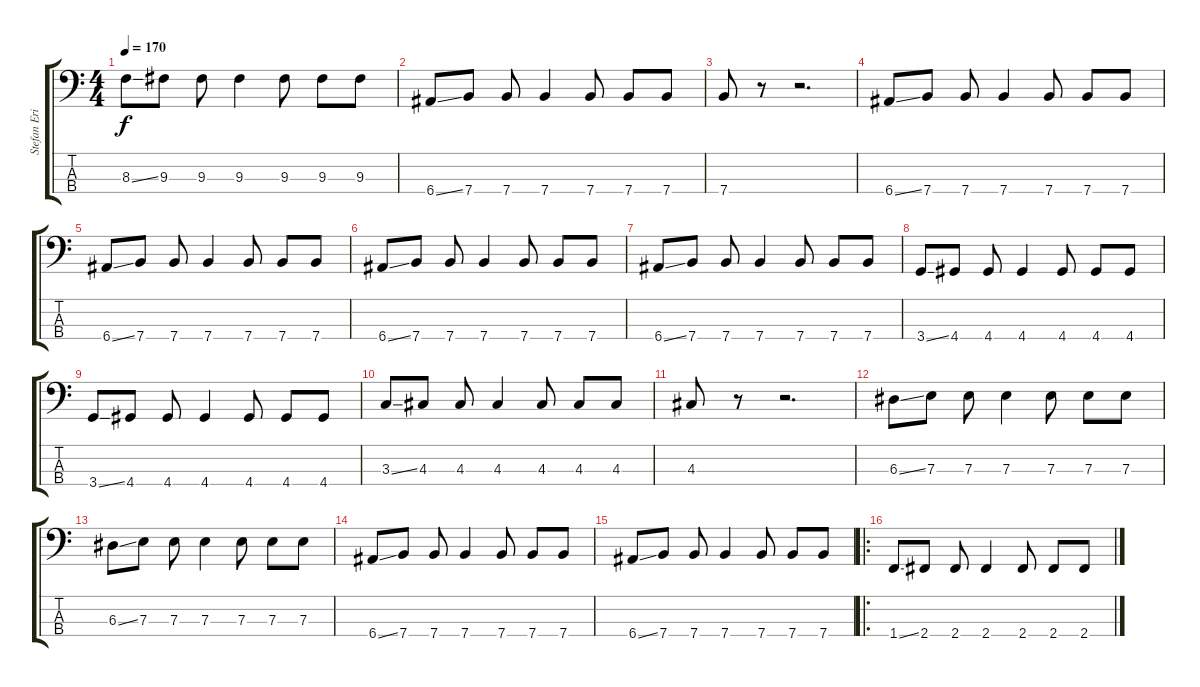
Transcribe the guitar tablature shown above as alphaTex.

\track ("Stefan Ericsson (Bass)" "Stefan Eri") {instrument electricbassfinger}
\staff {score tabs}
\tuning (G2 D2 A1 E1) {hide}
\ts (4 4)
\tempo 170
\clef f4
\ks c
8.3{ss}.8{dy f} 9.3.8 9.3.8 9.3.4 9.3.8 9.3.8 9.3.8 |
6.4{ss}.8 7.4.8 7.4.8 7.4.4 7.4.8 7.4.8 7.4.8 |
7.4.8 r.8 r.2{d} |
6.4{ss}.8 7.4.8 7.4.8 7.4.4 7.4.8 7.4.8 7.4.8 |
6.4{ss}.8 7.4.8 7.4.8 7.4.4 7.4.8 7.4.8 7.4.8 |
6.4{ss}.8 7.4.8 7.4.8 7.4.4 7.4.8 7.4.8 7.4.8 |
6.4{ss}.8 7.4.8 7.4.8 7.4.4 7.4.8 7.4.8 7.4.8 |
3.4{ss}.8 4.4.8 4.4.8 4.4.4 4.4.8 4.4.8 4.4.8 |
3.4{ss}.8 4.4.8 4.4.8 4.4.4 4.4.8 4.4.8 4.4.8 |
3.3{ss}.8 4.3.8 4.3.8 4.3.4 4.3.8 4.3.8 4.3.8 |
4.3.8 r.8 r.2{d} |
6.3{ss}.8 7.3.8 7.3.8 7.3.4 7.3.8 7.3.8 7.3.8 |
6.3{ss}.8 7.3.8 7.3.8 7.3.4 7.3.8 7.3.8 7.3.8 |
6.4{ss}.8 7.4.8 7.4.8 7.4.4 7.4.8 7.4.8 7.4.8 |
6.4{ss}.8 7.4.8 7.4.8 7.4.4 7.4.8 7.4.8 7.4.8 |
\ro
1.4{ss}.8 2.4.8 2.4.8 2.4.4 2.4.8 2.4.8 2.4.8
